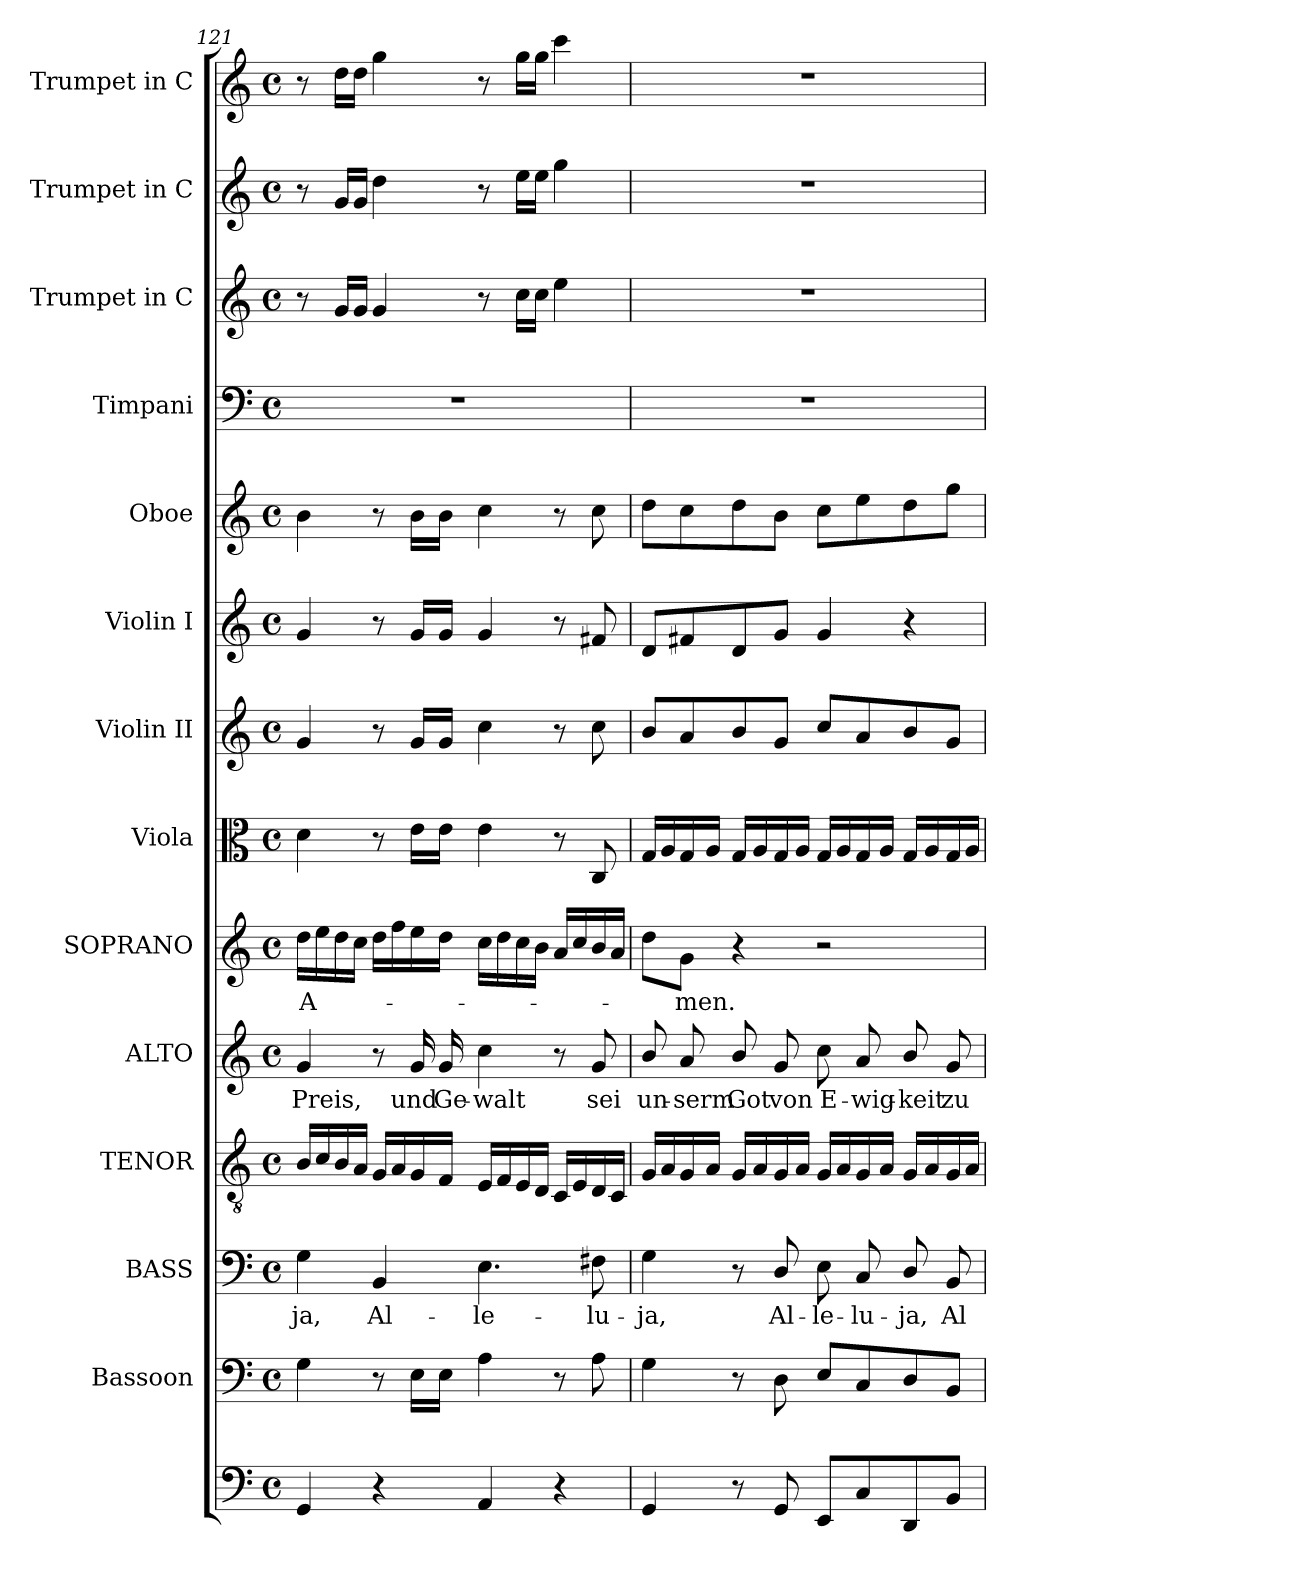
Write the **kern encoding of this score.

**kern	**kern	**kern	**text	**kern	**kern	**text	**kern	**text	**kern	**kern	**kern	**kern	**kern	**kern	**kern	**kern
*part14	*part13	*part12	*part12	*part11	*part10	*part10	*part9	*part9	*part8	*part7	*part6	*part5	*part4	*part3	*part2	*part1
*staff14	*staff13	*staff12	*staff12	*staff11	*staff10	*staff10	*staff9	*staff9	*staff8	*staff7	*staff6	*staff5	*staff4	*staff3	*staff2	*staff1
*	*I"Bassoon	*I"BASS	*	*I"TENOR	*I"ALTO	*	*I"SOPRANO	*	*I"Viola	*I"Violin II	*I"Violin I	*I"Oboe	*I"Timpani	*I"Trumpet in C	*I"Trumpet in C	*I"Trumpet in C
*	*	*	*	*	*I'Alto	*	*I'Soprano	*	*I'Viola	*I'Violin II	*I'Violin I	*I'Oboe	*I'Timp.	*	*	*
*clefF4	*clefF4	*clefF4	*	*clefGv2	*clefG2	*	*clefG2	*	*clefC3	*clefG2	*clefG2	*clefG2	*clefF4	*clefG2	*clefG2	*clefG2
*	*	*	*	*ITrd7c12	*	*	*	*	*	*	*	*	*	*	*	*
*k[]	*k[]	*k[]	*	*k[]	*k[]	*	*k[]	*	*k[]	*k[]	*k[]	*k[]	*k[]	*k[]	*k[]	*k[]
*C:	*C:	*C:	*	*C:	*C:	*	*C:	*	*C:	*C:	*C:	*C:	*C:	*C:	*C:	*C:
*M4/4	*M4/4	*M4/4	*	*M4/4	*M4/4	*	*M4/4	*	*M4/4	*M4/4	*M4/4	*M4/4	*M4/4	*M4/4	*M4/4	*M4/4
*met(c)	*met(c)	*met(c)	*	*met(c)	*met(c)	*	*met(c)	*	*met(c)	*met(c)	*met(c)	*met(c)	*met(c)	*met(c)	*met(c)	*met(c)
=121	=121	=121	=121	=121	=121	=121	=121	=121	=121	=121	=121	=121	=121	=121	=121	=121
!	!	!	!LO:LY:b:color=#000000	!	!	!	!	!	!	!	!	!	!	!	!	!
!	!	!	!	!	!	!LO:LY:b:color=#000000	!	!	!	!	!	!	!	!	!	!
!	!	!	!	!	!	!	!	!LO:LY:b:color=#000000	!	!	!	!	!	!	!	!
4GGi/	4Gi\	4Gi\	-ja,	16BBi/LL	4gi/	Preis,	16ddi\LL	A-	4di\	4gi/	4gi/	4bi\	1r	8r	8r	8r
.	.	.	.	16Ci/	.	.	16eei\	.	.	.	.	.	.	.	.	.
.	.	.	.	16BBi/	.	.	16ddi\	.	.	.	.	.	.	16gi/LL	16gi/LL	16ddi\LL
.	.	.	.	16AAi/JJ	.	.	16cci\JJ	.	.	.	.	.	.	16gi/JJ	16gi/JJ	16ddi\JJ
!	!	!	!LO:LY:b:color=#000000	!	!	!	!	!	!	!	!	!	!	!	!	!
4r	8r	4BBi/	Al-	16GGi/LL	8r	.	16ddi\LL	.	8r	8r	8r	8r	.	4gi/	4ddi\	4ggi\
.	.	.	.	16AAi/	.	.	16ffi\	.	.	.	.	.	.	.	.	.
!	!	!	!	!	!	!LO:LY:b:color=#000000	!	!	!	!	!	!	!	!	!	!
.	16Ei\LL	.	.	16GGi/	16gi/	und	16eei\	.	16ei\LL	16gi/LL	16gi/LL	16bi\LL	.	.	.	.
!	!	!	!	!	!	!LO:LY:b:color=#000000	!	!	!	!	!	!	!	!	!	!
.	16Ei\JJ	.	.	16FFi/JJ	16gi/	Ge-	16ddi\JJ	.	16ei\JJ	16gi/JJ	16gi/JJ	16bi\JJ	.	.	.	.
!	!	!	!LO:LY:b:color=#000000	!	!	!	!	!	!	!	!	!	!	!	!	!
!	!	!	!	!	!	!LO:LY:b:color=#000000	!	!	!	!	!	!	!	!	!	!
4AAi/	4Ai\	4.Ei\	-le-	16EEi/LL	4cci\	-walt	16cci\LL	.	4ei\	4cci\	4gi/	4cci\	.	8r	8r	8r
.	.	.	.	16FFi/	.	.	16ddi\	.	.	.	.	.	.	.	.	.
.	.	.	.	16EEi/	.	.	16cci\	.	.	.	.	.	.	16cci\LL	16eei\LL	16ggi\LL
.	.	.	.	16DDi/JJ	.	.	16bi\JJ	.	.	.	.	.	.	16cci\JJ	16eei\JJ	16ggi\JJ
4r	8r	.	.	16CCi/LL	8r	.	16ai/LL	.	8r	8r	8r	8r	.	4eei\	4ggi\	4ccci\
.	.	.	.	16EEi/	.	.	16cci/	.	.	.	.	.	.	.	.	.
!	!	!	!LO:LY:b:color=#000000	!	!	!	!	!	!	!	!	!	!	!	!	!
!	!	!	!	!	!	!LO:LY:b:color=#000000	!	!	!	!	!	!	!	!	!	!
.	8Ai\	8F#Xi\	-lu-	16DDi/	8gi/	sei	16bi/	.	8Ci/	8cci\	8f#Xi/	8cci\	.	.	.	.
.	.	.	.	16CCi/JJ	.	.	16ai/JJ	.	.	.	.	.	.	.	.	.
!!LO:PB:g=z
=122	=122	=122	=122	=122	=122	=122	=122	=122	=122	=122	=122	=122	=122	=122	=122	=122
!	!	!	!LO:LY:b:color=#000000	!	!	!	!	!	!	!	!	!	!	!	!	!
!	!	!	!	!	!	!LO:LY:b:color=#000000	!	!	!	!	!	!	!	!	!	!
4GGi/	4Gi\	4Gi\	-ja,	16GGi/LL	8bi/	un-	8ddi\L	.	16Gi/LL	8bi/L	8di/L	8ddi\L	1r	1r	1r	1r
.	.	.	.	16AAi/	.	.	.	.	16Ai/	.	.	.	.	.	.	.
!	!	!	!	!	!	!LO:LY:b:color=#000000	!	!	!	!	!	!	!	!	!	!
!	!	!	!	!	!	!	!	!LO:LY:b:color=#000000	!	!	!	!	!	!	!	!
.	.	.	.	16GGi/	8ai/	-serm	8gi\J	-men.	16Gi/	8ai/	8f#Xi/	8cci\	.	.	.	.
.	.	.	.	16AAi/JJ	.	.	.	.	16Ai/JJ	.	.	.	.	.	.	.
!	!	!	!	!	!	!LO:LY:b:color=#000000	!	!	!	!	!	!	!	!	!	!
8r	8r	8r	.	16GGi/LL	8bi/	Got	4r	.	16Gi/LL	8bi/	8di/	8ddi\	.	.	.	.
.	.	.	.	16AAi/	.	.	.	.	16Ai/	.	.	.	.	.	.	.
!	!	!	!LO:LY:b:color=#000000	!	!	!	!	!	!	!	!	!	!	!	!	!
!	!	!	!	!	!	!LO:LY:b:color=#000000	!	!	!	!	!	!	!	!	!	!
8GGi/	8Di\	8Di/	Al-	16GGi/	8gi/	von	.	.	16Gi/	8gi/J	8gi/J	8bi\J	.	.	.	.
.	.	.	.	16AAi/JJ	.	.	.	.	16Ai/JJ	.	.	.	.	.	.	.
!	!	!	!LO:LY:b:color=#000000	!	!	!	!	!	!	!	!	!	!	!	!	!
!	!	!	!	!	!	!LO:LY:b:color=#000000	!	!	!	!	!	!	!	!	!	!
8EEi/L	8Ei/L	8Ei\	-le-	16GGi/LL	8cci\	E-	2r	.	16Gi/LL	8cci/L	4gi/	8cci\L	.	.	.	.
.	.	.	.	16AAi/	.	.	.	.	16Ai/	.	.	.	.	.	.	.
!	!	!	!LO:LY:b:color=#000000	!	!	!	!	!	!	!	!	!	!	!	!	!
!	!	!	!	!	!	!LO:LY:b:color=#000000	!	!	!	!	!	!	!	!	!	!
8Ci/	8Ci/	8Ci/	-lu-	16GGi/	8ai/	-wig-	.	.	16Gi/	8ai/	.	8eei\	.	.	.	.
.	.	.	.	16AAi/JJ	.	.	.	.	16Ai/JJ	.	.	.	.	.	.	.
!	!	!	!LO:LY:b:color=#000000	!	!	!	!	!	!	!	!	!	!	!	!	!
!	!	!	!	!	!	!LO:LY:b:color=#000000	!	!	!	!	!	!	!	!	!	!
8DDi/	8Di/	8Di/	-ja,	16GGi/LL	8bi/	-keit	.	.	16Gi/LL	8bi/	4r	8ddi\	.	.	.	.
.	.	.	.	16AAi/	.	.	.	.	16Ai/	.	.	.	.	.	.	.
!	!	!	!LO:LY:b:color=#000000	!	!	!	!	!	!	!	!	!	!	!	!	!
!	!	!	!	!	!	!LO:LY:b:color=#000000	!	!	!	!	!	!	!	!	!	!
8BBi/J	8BBi/J	8BBi/	Al-	16GGi/	8gi/	zu	.	.	16Gi/	8gi/J	.	8ggi\J	.	.	.	.
.	.	.	.	16AAi/JJ	.	.	.	.	16Ai/JJ	.	.	.	.	.	.	.
=	=	=	=	=	=	=	=	=	=	=	=	=	=	=	=	=
*-	*-	*-	*-	*-	*-	*-	*-	*-	*-	*-	*-	*-	*-	*-	*-	*-
